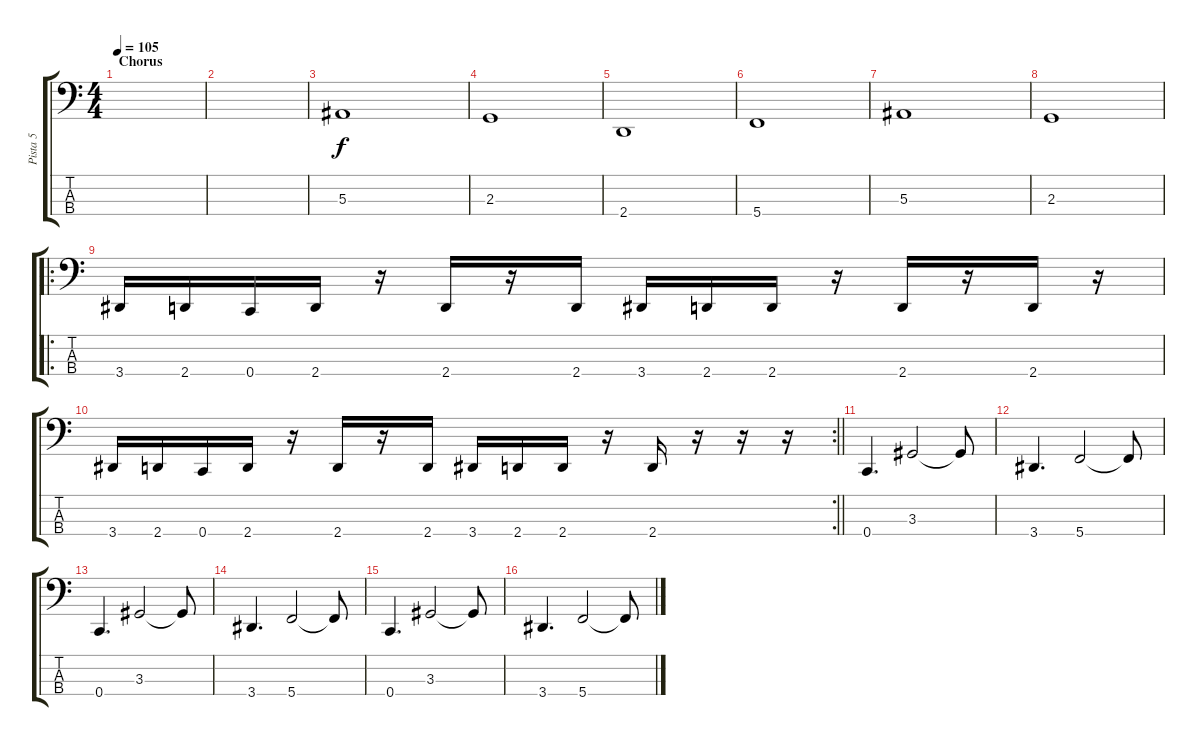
\track ("Pista 5" "Pista 5") {instrument electricbassfinger}
\staff {score tabs}
\tuning (Eb2 Bb1 F1 C1) {hide}
\ts (4 4)
\section ("" "Chorus")
\tempo 105
\clef f4
\ks c
|
|
5.3.1 |
2.3.1 |
2.4.1 |
5.4.1 |
5.3.1 |
2.3.1 |
\ro
3.4.16 2.4.16 0.4.16 2.4.16 r.16 2.4.16 r.16 2.4.16 3.4.16 2.4.16 2.4.16 r.16 2.4.16 r.16 2.4.16 r.16 |
\rc 2
\barLineRight lightlight
3.4.16 2.4.16 0.4.16 2.4.16 r.16 2.4.16 r.16 2.4.16 3.4.16 2.4.16 2.4.16 r.16 2.4.16 r.16 r.16 r.16 |
0.4.4{d} 3.3.2 3.3{t}.8 |
3.4.4{d} 5.4.2 5.4{t}.8 |
0.4.4{d} 3.3.2 3.3{t}.8 |
3.4.4{d} 5.4.2 5.4{t}.8 |
0.4.4{d} 3.3.2 3.3{t}.8 |
3.4.4{d} 5.4.2 5.4{t}.8
